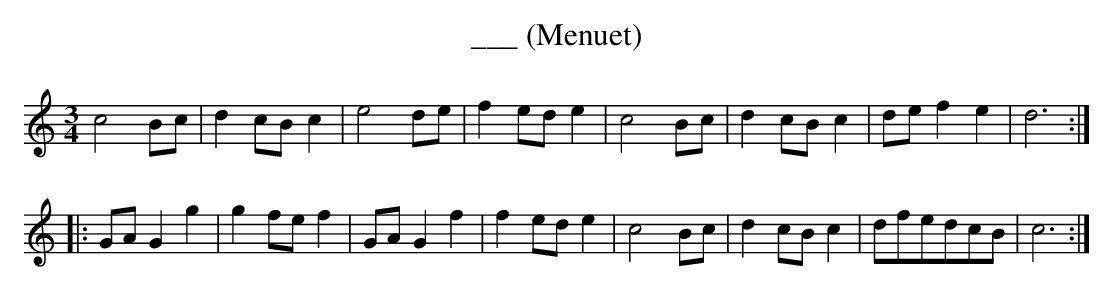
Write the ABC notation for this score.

X:1
T:___ (Menuet)
K:C
M: 3/4
L: 1/8
c4 Bc|d2 cB c2|e4 de|f2 ed e2|c4 Bc|d2 cB c2|de f2 e2|d6:|
|:GA G2 g2|g2 fe f2|GA G2 f2|f2 ed e2|c4 Bc|d2 cB c2|dfedcB|c6:|]
